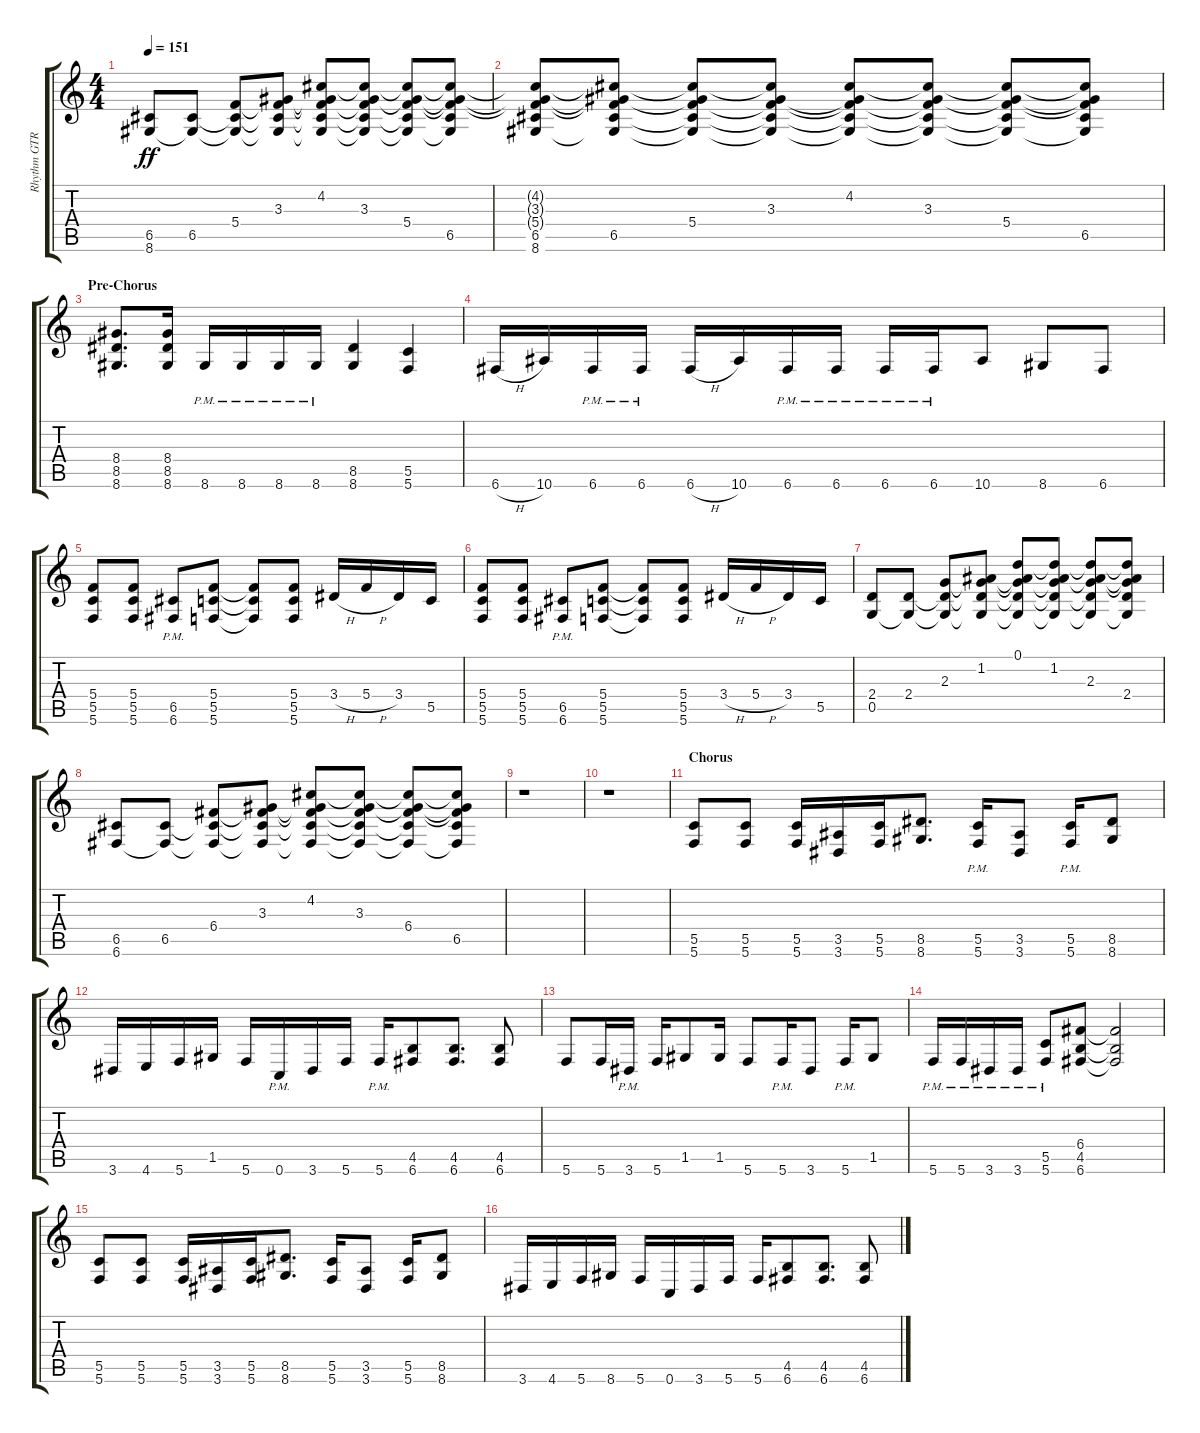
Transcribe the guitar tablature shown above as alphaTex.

\track ("Rhythm GTR 1" "Rhythm GTR") {instrument overdrivenguitar}
\staff {score tabs}
\tuning (D4 A3 F3 C3 G2 C2) {hide}
\ts (4 4)
\tempo 151
\clef g2
\ks aminor
(6.5 8.6).8{dy ff} (6.5 8.6{t}).8 (5.4 6.5{t} 8.6{t}).8 (3.3 5.4{t} 6.5{t} 8.6{t}).8 (4.2 3.3{t} 5.4{t} 6.5{t} 8.6{t}).8 (4.2{t} 3.3 5.4{t} 6.5{t} 8.6{t}).8 (4.2{t} 3.3{t} 5.4 6.5{t} 8.6{t}).8 (4.2{t} 3.3{t} 5.4{t} 6.5 8.6{t}).8 |
(4.2{t} 3.3{t} 5.4{t} 6.5 8.6).8 (4.2{t} 3.3{t} 5.4{t} 6.5 8.6{t}).8 (4.2{t} 3.3{t} 5.4 6.5{t} 8.6{t}).8 (4.2{t} 3.3 5.4{t} 6.5{t} 8.6{t}).8 (4.2 3.3{t} 5.4{t} 6.5{t} 8.6{t}).8 (4.2{t} 3.3 5.4{t} 6.5{t} 8.6{t}).8 (4.2{t} 3.3{t} 5.4 6.5{t} 8.6{t}).8 (4.2{t} 3.3{t} 5.4{t} 6.5 8.6{t}).8 |
\section ("" "Pre-Chorus")
(8.4 8.5 8.6).8{d} (8.4 8.5 8.6).16 8.6{pm}.16 8.6{pm}.16 8.6{pm}.16 8.6{pm}.16 (8.5 8.6).4 (5.5 5.6).4 |
6.6{h}.16 10.6.16 6.6{pm}.16 6.6{pm}.16 6.6{h}.16 10.6.16 6.6{pm}.16 6.6{pm}.16 6.6{pm}.16 6.6{pm}.16 10.6.8 8.6.8 6.6.8 |
(5.4 5.5 5.6).8 (5.4 5.5 5.6).8 (6.5{pm} 6.6{pm}).8 (5.4 5.5 5.6).8 (5.4{t} 5.5{t} 5.6{t}).8 (5.4 5.5 5.6).8 3.4{h}.16 5.4{h}.16 3.4.16 5.5.16 |
(5.4 5.5 5.6).8 (5.4 5.5 5.6).8 (6.5{pm} 6.6{pm}).8 (5.4 5.5 5.6).8 (5.4{t} 5.5{t} 5.6{t}).8 (5.4 5.5 5.6).8 3.4{h}.16 5.4{h}.16 3.4.16 5.5.16 |
(2.4 0.5).8 (2.4 0.5{t}).8 (2.3 2.4{t} 0.5{t}).8 (1.2 2.3{t} 2.4{t} 0.5{t}).8 (0.1 1.2{t} 2.3{t} 2.4{t} 0.5{t}).8 (0.1{t} 1.2 2.3{t} 2.4{t} 0.5{t}).8 (0.1{t} 1.2{t} 2.3 2.4{t} 0.5{t}).8 (0.1{t} 1.2{t} 2.3{t} 2.4 0.5{t}).8 |
(6.5 6.6).8 (6.5 6.6{t}).8 (6.4 6.5{t} 6.6{t}).8 (3.3 6.4{t} 6.5{t} 6.6{t}).8 (4.2 3.3{t} 6.4{t} 6.5{t} 6.6{t}).8 (4.2{t} 3.3 6.4{t} 6.5{t} 6.6{t}).8 (4.2{t} 3.3{t} 6.4 6.5{t} 6.6{t}).8 (4.2{t} 3.3{t} 6.4{t} 6.5 6.6{t}).8 |
r.1 |
r.1 |
\section ("" "Chorus")
(5.5 5.6).8 (5.5 5.6).8 (5.5 5.6).16 (3.5 3.6).16 (5.5 5.6).16 (8.5 8.6).8{d} (5.5{pm} 5.6{pm}).16 (3.5 3.6).8 (5.5{pm} 5.6{pm}).16 (8.5 8.6).8 |
3.6.16 4.6.16 5.6.16 1.5.16 5.6.16 0.6{pm}.16 3.6.16 5.6.16 5.6{pm}.16 (4.5 6.6).8 (4.5 6.6).8{d} (4.5 6.6).8 |
5.6.8 5.6.16 3.6{pm}.16 5.6.16 1.5.8 1.5.16 5.6.8 5.6{pm}.16 3.6.8 5.6{pm}.16 1.5.8 |
5.6{pm}.16 5.6{pm}.16 3.6{pm}.16 3.6{pm}.16 (5.5{pm} 5.6{pm}).8 (6.4 4.5 6.6).8 (6.4{t} 4.5{t} 6.6{t}).2 |
(5.5 5.6).8 (5.5 5.6).8 (5.5 5.6).16 (3.5 3.6).16 (5.5 5.6).16 (8.5 8.6).8{d} (5.5 5.6).16 (3.5 3.6).8 (5.5 5.6).16 (8.5 8.6).8 |
3.6.16 4.6.16 5.6.16 8.6.16 5.6.16 0.6.16 3.6.16 5.6.16 5.6.16 (4.5 6.6).8 (4.5 6.6).8{d} (4.5 6.6).8
